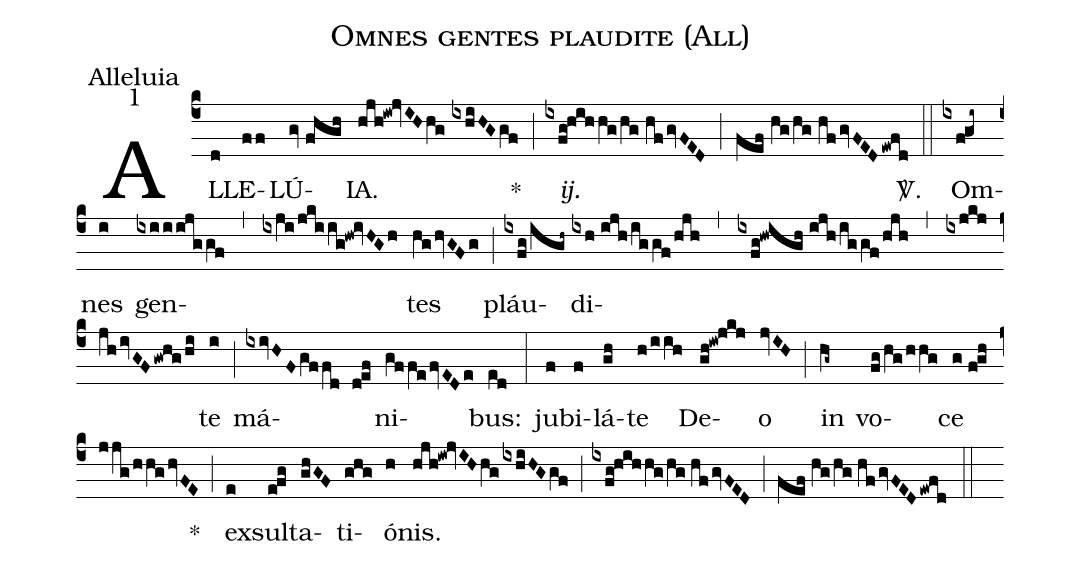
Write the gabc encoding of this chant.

name:Omnes gentes plaudite (All);
office-part:Alleluia;
mode:1;
%%
(c4) AL(d)LE(ff)LÚ(gv//fhgh)IA.(hjh!iw!jvIHhg//ixhiHGgf) *(;) <i>ij.</i>(ixfg!hih/hg/hg//hf/gvFED) (;) (fef//hg/hg//hf/gvFED/ewfd) <sp>V/</sp>.(::) Om(ixf!gi~)nes(i) gen(ixiiijggf,ixji/jki/ig!hw!ivHGh)tes(hg/hvGFg) (;) pláu(ixfg/igh~)di(ixh//ijh/iggf/hjh,ixfg!hwigh//ijh/iggf/hjh,ixjkj/jh/ivGF/gwhg/hi)te(i) (;) má(ixivHF/gffd d!ef)ni(gffe/fvEDe)bus:(ed) (:) ju(f)bi(f)lá(gh)te(h/iih) De(gh!iw!jkj)o(jvIH) (;) in(hg~) vo(fg/hg/hhg)ce(g//f!gh/jjg/hhg/hvFE) *(;) ex(e)sul(e!fg)ta(ghGF)ti(ghg)ó(h)nis.(hjh!iw!jvIH/hg/ixhiHG/gf) (;) (ixfg!hih/hg/hg//hf/gvFED) (;) (fef//hg/hg//hf/gvFED/ewfd) (::)
